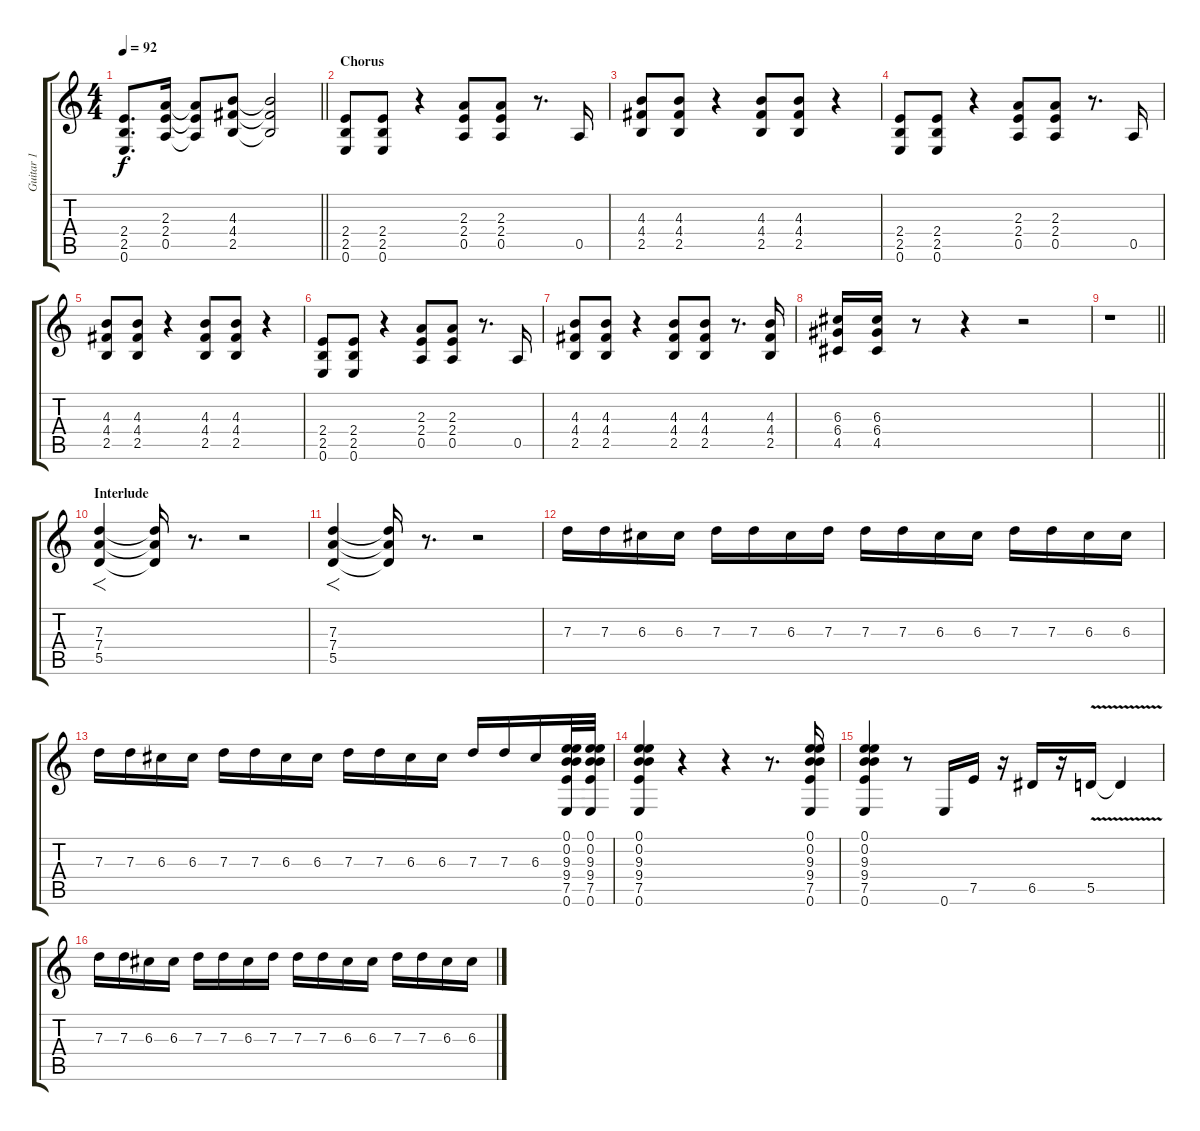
\track ("Guitar 1" "Guitar 1") {instrument distortionguitar}
\staff {score tabs}
\tuning (E4 B3 G3 D3 A2 E2) {hide}
\ts (4 4)
\tempo 92
\clef g2
\barLineRight lightlight
\ks c
(2.4 2.5 0.6).8{d dy f} (2.3 2.4 0.5).16 (2.3{t} 2.4{t} 0.5{t}).8 (4.3 4.4 2.5).8 (4.3{t} 4.4{t} 2.5{t}).2 |
\section ("" "Chorus")
(2.4 2.5 0.6).8 (2.4 2.5 0.6).8 r.4 (2.3 2.4 0.5).8 (2.3 2.4 0.5).8 r.8{d} 0.5.16 |
(4.3 4.4 2.5).8 (4.3 4.4 2.5).8 r.4 (4.3 4.4 2.5).8 (4.3 4.4 2.5).8 r.4 |
(2.4 2.5 0.6).8 (2.4 2.5 0.6).8 r.4 (2.3 2.4 0.5).8 (2.3 2.4 0.5).8 r.8{d} 0.5.16 |
(4.3 4.4 2.5).8 (4.3 4.4 2.5).8 r.4 (4.3 4.4 2.5).8 (4.3 4.4 2.5).8 r.4 |
(2.4 2.5 0.6).8 (2.4 2.5 0.6).8 r.4 (2.3 2.4 0.5).8 (2.3 2.4 0.5).8 r.8{d} 0.5.16 |
(4.3 4.4 2.5).8 (4.3 4.4 2.5).8 r.4 (4.3 4.4 2.5).8 (4.3 4.4 2.5).8 r.8{d} (4.3 4.4 2.5).16 |
(6.3 6.4 4.5).16 (6.3 6.4 4.5).16 r.8 r.4 r.2 |
\barLineRight lightlight
r.1 |
\section ("" "Interlude")
(7.3 7.4 5.5).4{f} (7.3{t} 7.4{t} 5.5{t}).16 r.8{d} r.2 |
(7.3 7.4 5.5).4{f} (7.3{t} 7.4{t} 5.5{t}).16 r.8{d} r.2 |
7.3.16 7.3.16 6.3.16 6.3.16 7.3.16 7.3.16 6.3.16 7.3.16 7.3.16 7.3.16 6.3.16 6.3.16 7.3.16 7.3.16 6.3.16 6.3.16 |
7.3.16 7.3.16 6.3.16 6.3.16 7.3.16 7.3.16 6.3.16 6.3.16 7.3.16 7.3.16 6.3.16 6.3.16 7.3.16 7.3.16 6.3.16 (0.1 0.2 9.3 9.4 7.5 0.6).32 (0.1 0.2 9.3 9.4 7.5 0.6).32 |
(0.1 0.2 9.3 9.4 7.5 0.6).4 r.4 r.4 r.8{d} (0.1 0.2 9.3 9.4 7.5 0.6).16 |
(0.1 0.2 9.3 9.4 7.5 0.6).4 r.8 0.6.16 7.5.16 r.16 6.5.16 r.16 5.5{v}.16 5.5{t}.4 |
7.3.16 7.3.16 6.3.16 6.3.16 7.3.16 7.3.16 6.3.16 7.3.16 7.3.16 7.3.16 6.3.16 6.3.16 7.3.16 7.3.16 6.3.16 6.3.16
